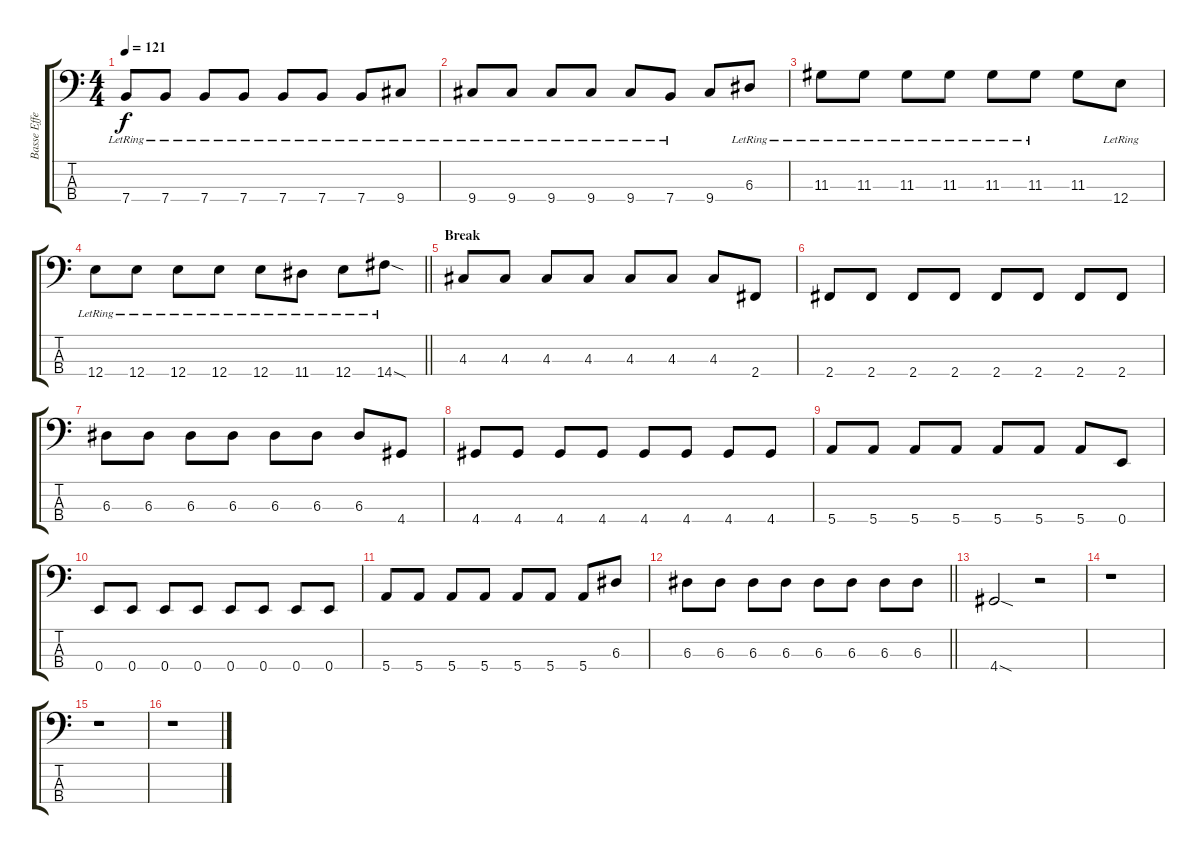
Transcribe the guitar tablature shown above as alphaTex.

\track ("Basse Effets 2" "Basse Effe") {instrument overdrivenguitar}
\staff {score tabs}
\tuning (G2 D2 A1 E1) {hide}
\ts (4 4)
\tempo 121
\clef f4
\ks c
7.4{lr}.8{dy f} 7.4{lr}.8 7.4{lr}.8 7.4{lr}.8 7.4{lr}.8 7.4{lr}.8 7.4{lr}.8 9.4{lr}.8 |
9.4{lr}.8 9.4{lr}.8 9.4{lr}.8 9.4{lr}.8 9.4{lr}.8 7.4{lr}.8 9.4.8 6.3{lr}.8 |
11.3{lr}.8 11.3{lr}.8 11.3{lr}.8 11.3{lr}.8 11.3{lr}.8 11.3{lr}.8 11.3.8 12.4{lr}.8 |
\barLineRight lightlight
12.4{lr}.8 12.4{lr}.8 12.4{lr}.8 12.4{lr}.8 12.4{lr}.8 11.4{lr}.8 12.4{lr}.8 14.4{sod lr}.8 |
\section ("" "Break")
4.3.8 4.3.8 4.3.8 4.3.8 4.3.8 4.3.8 4.3.8 2.4.8 |
2.4.8 2.4.8 2.4.8 2.4.8 2.4.8 2.4.8 2.4.8 2.4.8 |
6.3.8 6.3.8 6.3.8 6.3.8 6.3.8 6.3.8 6.3.8 4.4.8 |
4.4.8 4.4.8 4.4.8 4.4.8 4.4.8 4.4.8 4.4.8 4.4.8 |
5.4.8 5.4.8 5.4.8 5.4.8 5.4.8 5.4.8 5.4.8 0.4.8 |
0.4.8 0.4.8 0.4.8 0.4.8 0.4.8 0.4.8 0.4.8 0.4.8 |
5.4.8 5.4.8 5.4.8 5.4.8 5.4.8 5.4.8 5.4.8 6.3.8 |
\barLineRight lightlight
6.3.8 6.3.8 6.3.8 6.3.8 6.3.8 6.3.8 6.3.8 6.3.8 |
4.4{sod}.2 r.2 |
r.1 |
r.1 |
r.1
